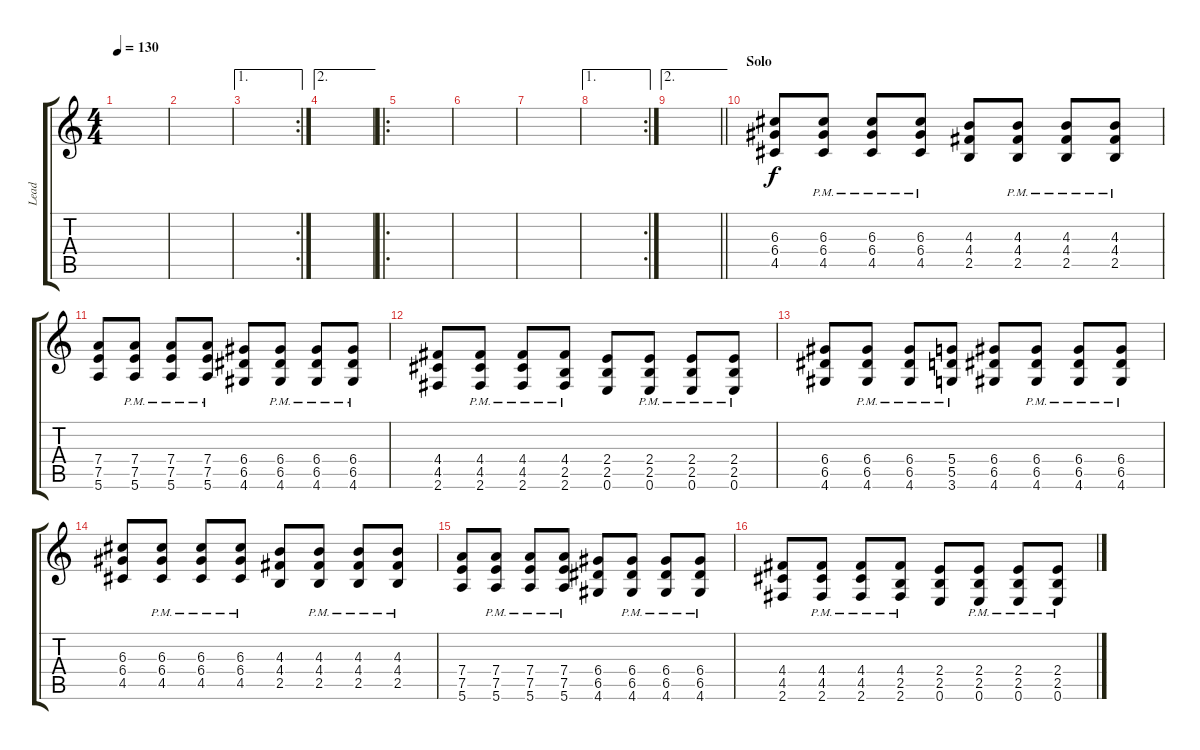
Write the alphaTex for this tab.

\track ("Lead" "Lead") {instrument overdrivenguitar}
\staff {score tabs}
\tuning (E4 B3 G3 D3 A2 E2) {hide}
\ts (4 4)
\tempo 130
\clef g2
\ks c
|
|
\ae 1
\rc 2
|
\ae 2
|
\ro
|
|
|
\ae 1
\rc 2
|
\ae 2
\barLineRight lightlight
|
\section ("" "Solo")
(6.3 6.4 4.5).8{dy f} (6.3{pm} 6.4{pm} 4.5{pm}).8 (6.3{pm} 6.4{pm} 4.5{pm}).8 (6.3{pm} 6.4{pm} 4.5{pm}).8 (4.3 4.4 2.5).8 (4.3{pm} 4.4{pm} 2.5{pm}).8 (4.3{pm} 4.4{pm} 2.5{pm}).8 (4.3{pm} 4.4{pm} 2.5{pm}).8 |
(7.4 7.5 5.6).8 (7.4{pm} 7.5{pm} 5.6{pm}).8 (7.4{pm} 7.5{pm} 5.6{pm}).8 (7.4{pm} 7.5{pm} 5.6{pm}).8 (6.4 6.5 4.6).8 (6.4{pm} 6.5{pm} 4.6{pm}).8 (6.4{pm} 6.5{pm} 4.6{pm}).8 (6.4{pm} 6.5{pm} 4.6{pm}).8 |
(4.4 4.5 2.6).8 (4.4{pm} 4.5{pm} 2.6{pm}).8 (4.4{pm} 4.5{pm} 2.6{pm}).8 (4.4{pm} 2.5{pm} 2.6{pm}).8 (2.4 2.5 0.6).8 (2.4{pm} 2.5{pm} 0.6{pm}).8 (2.4{pm} 2.5{pm} 0.6{pm}).8 (2.4{pm} 2.5{pm} 0.6{pm}).8 |
(6.4 6.5 4.6).8 (6.4{pm} 6.5{pm} 4.6{pm}).8 (6.4{pm} 6.5{pm} 4.6{pm}).8 (5.4{pm} 5.5{pm} 3.6{pm}).8 (6.4 6.5 4.6).8 (6.4{pm} 6.5{pm} 4.6{pm}).8 (6.4{pm} 6.5{pm} 4.6{pm}).8 (6.4{pm} 6.5{pm} 4.6{pm}).8 |
(6.3 6.4 4.5).8 (6.3{pm} 6.4{pm} 4.5{pm}).8 (6.3{pm} 6.4{pm} 4.5{pm}).8 (6.3{pm} 6.4{pm} 4.5{pm}).8 (4.3 4.4 2.5).8 (4.3{pm} 4.4{pm} 2.5{pm}).8 (4.3{pm} 4.4{pm} 2.5{pm}).8 (4.3{pm} 4.4{pm} 2.5{pm}).8 |
(7.4 7.5 5.6).8 (7.4{pm} 7.5{pm} 5.6{pm}).8 (7.4{pm} 7.5{pm} 5.6{pm}).8 (7.4{pm} 7.5{pm} 5.6{pm}).8 (6.4 6.5 4.6).8 (6.4{pm} 6.5{pm} 4.6{pm}).8 (6.4{pm} 6.5{pm} 4.6{pm}).8 (6.4{pm} 6.5{pm} 4.6{pm}).8 |
(4.4 4.5 2.6).8 (4.4{pm} 4.5{pm} 2.6{pm}).8 (4.4{pm} 4.5{pm} 2.6{pm}).8 (4.4{pm} 2.5{pm} 2.6{pm}).8 (2.4 2.5 0.6).8 (2.4{pm} 2.5{pm} 0.6{pm}).8 (2.4{pm} 2.5{pm} 0.6{pm}).8 (2.4{pm} 2.5{pm} 0.6{pm}).8
